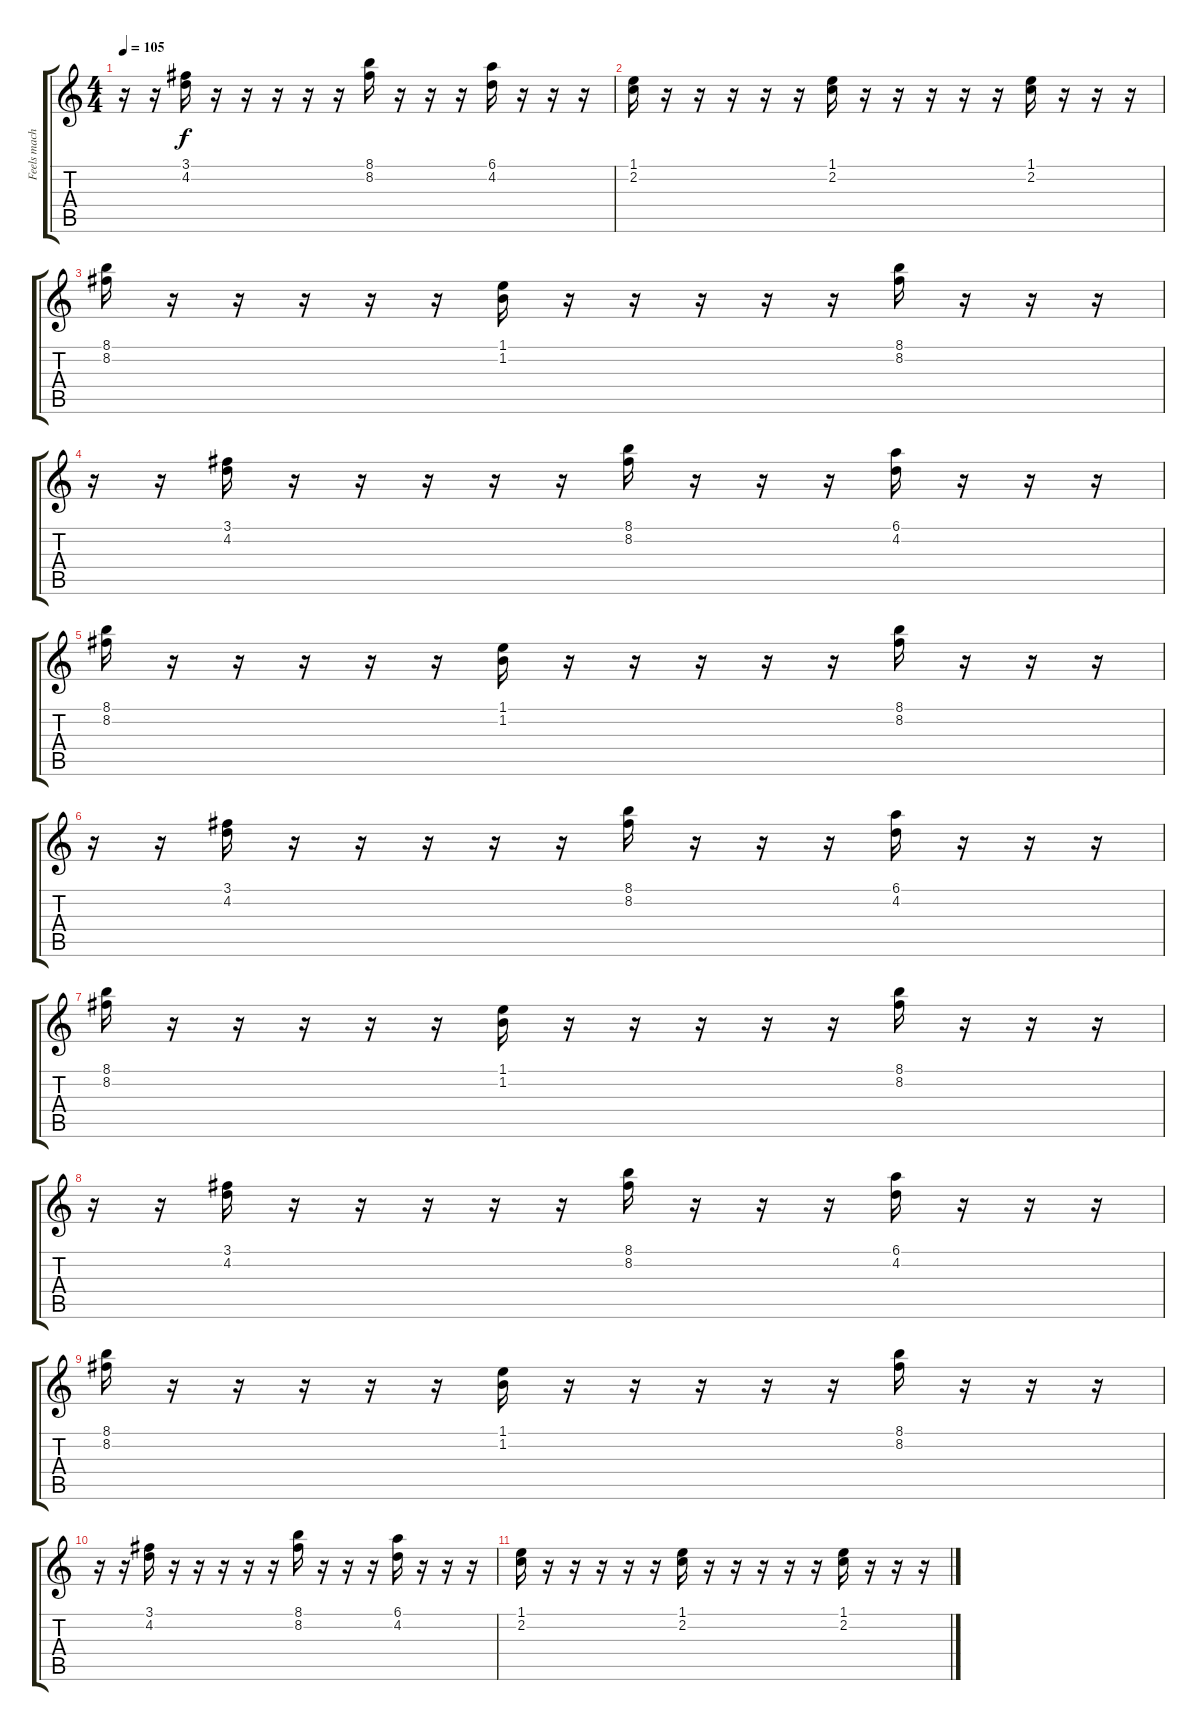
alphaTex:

\track ("Feels machine" "Feels mach") {instrument electricguitarjazz}
\staff {score tabs}
\tuning (Eb4 Bb3 Gb3 B2 Gb2 B1) {hide}
\ts (4 4)
\tempo 105
\clef g2
\ks c
r.16{dy f} r.16 (3.1 4.2).16 r.16 r.16 r.16 r.16 r.16 (8.1 8.2).16 r.16 r.16 r.16 (6.1 4.2).16 r.16 r.16 r.16 |
(1.1 2.2).16 r.16 r.16 r.16 r.16 r.16 (1.1 2.2).16 r.16 r.16 r.16 r.16 r.16 (1.1 2.2).16 r.16 r.16 r.16 |
(8.1 8.2).16 r.16 r.16 r.16 r.16 r.16 (1.1 1.2).16 r.16 r.16 r.16 r.16 r.16 (8.1 8.2).16 r.16 r.16 r.16 |
r.16 r.16 (3.1 4.2).16 r.16 r.16 r.16 r.16 r.16 (8.1 8.2).16 r.16 r.16 r.16 (6.1 4.2).16 r.16 r.16 r.16 |
(8.1 8.2).16 r.16 r.16 r.16 r.16 r.16 (1.1 1.2).16 r.16 r.16 r.16 r.16 r.16 (8.1 8.2).16 r.16 r.16 r.16 |
r.16 r.16 (3.1 4.2).16 r.16 r.16 r.16 r.16 r.16 (8.1 8.2).16 r.16 r.16 r.16 (6.1 4.2).16 r.16 r.16 r.16 |
(8.1 8.2).16 r.16 r.16 r.16 r.16 r.16 (1.1 1.2).16 r.16 r.16 r.16 r.16 r.16 (8.1 8.2).16 r.16 r.16 r.16 |
r.16 r.16 (3.1 4.2).16 r.16 r.16 r.16 r.16 r.16 (8.1 8.2).16 r.16 r.16 r.16 (6.1 4.2).16 r.16 r.16 r.16 |
(8.1 8.2).16 r.16 r.16 r.16 r.16 r.16 (1.1 1.2).16 r.16 r.16 r.16 r.16 r.16 (8.1 8.2).16 r.16 r.16 r.16 |
r.16 r.16 (3.1 4.2).16 r.16 r.16 r.16 r.16 r.16 (8.1 8.2).16 r.16 r.16 r.16 (6.1 4.2).16 r.16 r.16 r.16 |
(1.1 2.2).16 r.16 r.16 r.16 r.16 r.16 (1.1 2.2).16 r.16 r.16 r.16 r.16 r.16 (1.1 2.2).16 r.16 r.16 r.16
